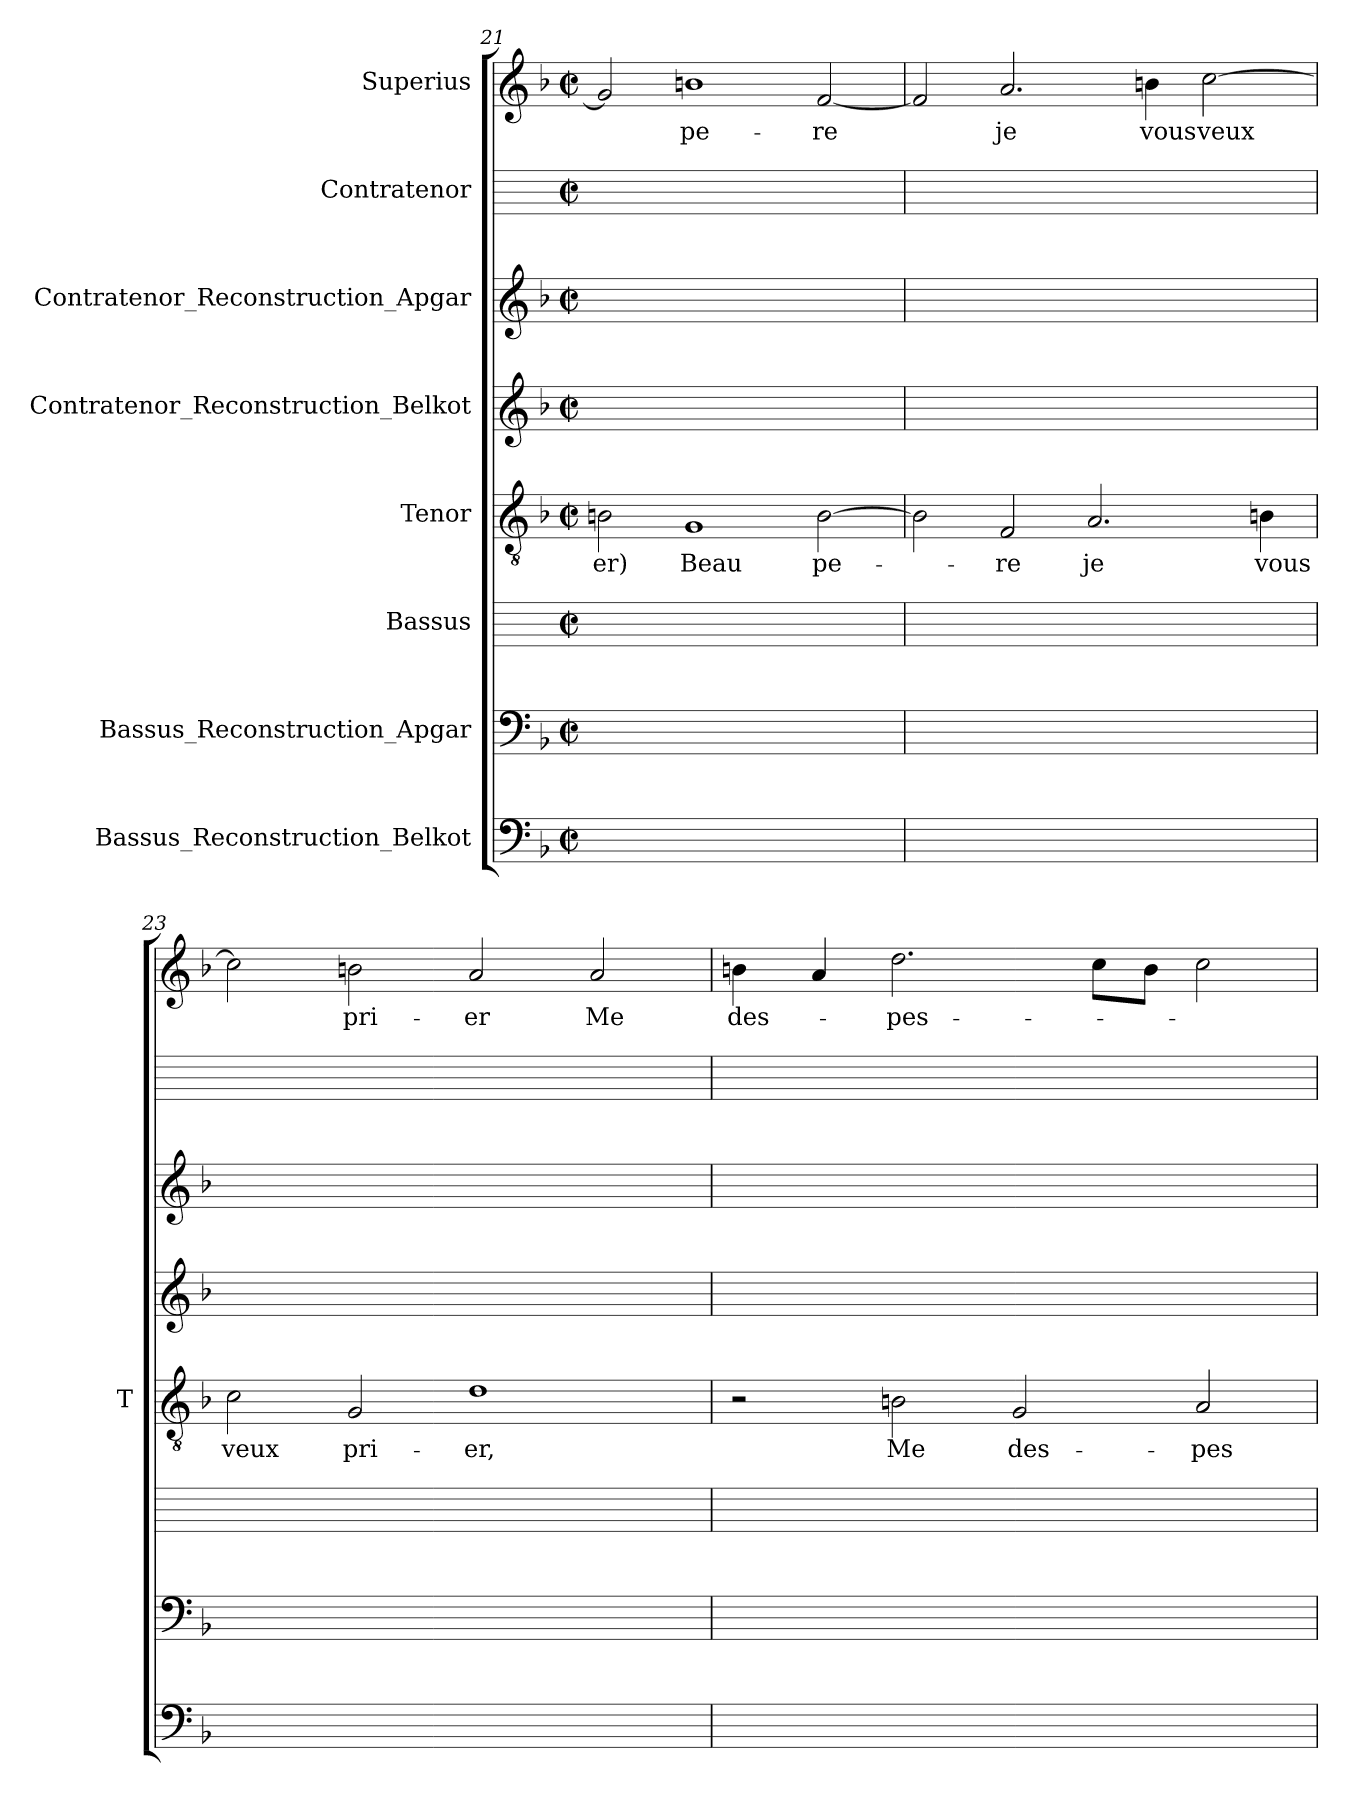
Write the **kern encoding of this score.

**kern	**kern	**kern	**kern	**text	**kern	**kern	**kern	**kern	**text
*part8	*part7	*part6	*part5	*part5	*part4	*part3	*part2	*part1	*part1
*staff8	*staff7	*staff6	*staff5	*staff5	*staff4	*staff3	*staff2	*staff1	*staff1
*I"Bassus_Reconstruction_Belkot	*I"Bassus_Reconstruction_Apgar	*I"Bassus	*I"Tenor	*	*I"Contratenor_Reconstruction_Belkot	*I"Contratenor_Reconstruction_Apgar	*I"Contratenor	*I"Superius	*
*	*	*	*I'T	*	*	*	*	*	*
*clefF4	*clefF4	*	*clefGv2	*	*clefG2	*clefG2	*	*clefG2	*
*k[b-]	*k[b-]	*	*k[b-]	*	*k[b-]	*k[b-]	*	*k[b-]	*
*F:	*F:	*	*F:	*	*F:	*F:	*	*F:	*
*M2/2	*M2/2	*M2/2	*M2/2	*	*M2/2	*M2/2	*M2/2	*M2/2	*
*met(c|)	*met(c|)	*met(c|)	*met(c|)	*	*met(c|)	*met(c|)	*met(c|)	*met(c|)	*
=21	=21	=21	=21	=21	=21	=21	=21	=21	=21
0ryy	0ryy	0ryy	2B	-er)	0ryy	0ryy	0ryy	2g]	.
.	.	.	1G	-Beau	.	.	.	1b	pe-
.	.	.	[2B	pe-	.	.	.	[2f	-re
=22	=22	=22	=22	=22	=22	=22	=22	=22	=22
0ryy	0ryy	0ryy	2B]	.	0ryy	0ryy	0ryy	2f]	.
.	.	.	2F	-re	.	.	.	2.a	-je
.	.	.	2.A	-je	.	.	.	.	.
.	.	.	.	.	.	.	.	4b	-vous
.	.	.	.	.	.	.	.	[2cc	-veux
.	.	.	4B	-vous	.	.	.	.	.
!!LO:PB:g=z
=23	=23	=23	=23	=23	=23	=23	=23	=23	=23
0ryy	0ryy	0ryy	2c	-veux	0ryy	0ryy	0ryy	2cc]	.
.	.	.	2G	pri-	.	.	.	2b	pri-
.	.	.	1d	-er,	.	.	.	2a	-er
.	.	.	.	.	.	.	.	2a	-Me
=24	=24	=24	=24	=24	=24	=24	=24	=24	=24
0ryy	0ryy	0ryy	2r	.	0ryy	0ryy	0ryy	4b	des-
.	.	.	.	.	.	.	.	4a	.
.	.	.	2B	-Me	.	.	.	2.dd	pes-
.	.	.	2G	des-	.	.	.	.	.
.	.	.	.	.	.	.	.	8ccL	.
.	.	.	.	.	.	.	.	8bJ	.
.	.	.	2A	pes-	.	.	.	2cc	.
=	=	=	=	=	=	=	=	=	=
*-	*-	*-	*-	*-	*-	*-	*-	*-	*-
